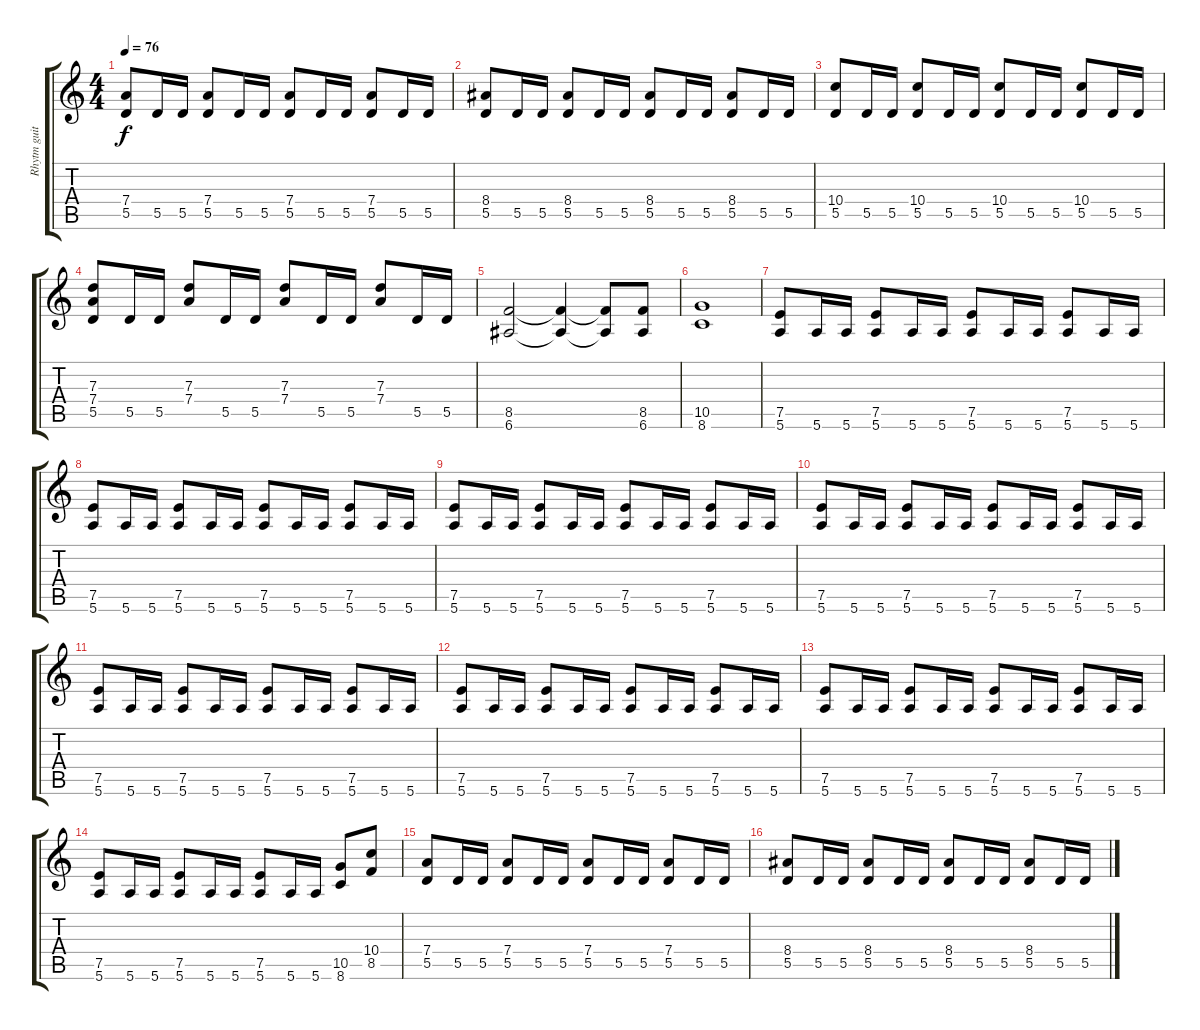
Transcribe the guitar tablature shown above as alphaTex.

\track ("Rhytm guitar" "Rhytm guit") {instrument distortionguitar}
\staff {score tabs}
\tuning (E4 B3 G3 D3 A2 E2) {hide}
\ts (4 4)
\tempo 76
\clef g2
\ks c
(7.4 5.5).8{dy f} 5.5.16 5.5.16 (7.4 5.5).8 5.5.16 5.5.16 (7.4 5.5).8 5.5.16 5.5.16 (7.4 5.5).8 5.5.16 5.5.16 |
(8.4 5.5).8 5.5.16 5.5.16 (8.4 5.5).8 5.5.16 5.5.16 (8.4 5.5).8 5.5.16 5.5.16 (8.4 5.5).8 5.5.16 5.5.16 |
(10.4 5.5).8 5.5.16 5.5.16 (10.4 5.5).8 5.5.16 5.5.16 (10.4 5.5).8 5.5.16 5.5.16 (10.4 5.5).8 5.5.16 5.5.16 |
(7.3 7.4 5.5).8 5.5.16 5.5.16 (7.3 7.4).8 5.5.16 5.5.16 (7.3 7.4).8 5.5.16 5.5.16 (7.3 7.4).8 5.5.16 5.5.16 |
(8.5 6.6).2 (8.5{t} 6.6{t}).4 (8.5{t} 6.6{t}).8 (8.5 6.6).8 |
(10.5 8.6).1 |
(7.5 5.6).8 5.6.16 5.6.16 (7.5 5.6).8 5.6.16 5.6.16 (7.5 5.6).8 5.6.16 5.6.16 (7.5 5.6).8 5.6.16 5.6.16 |
(7.5 5.6).8 5.6.16 5.6.16 (7.5 5.6).8 5.6.16 5.6.16 (7.5 5.6).8 5.6.16 5.6.16 (7.5 5.6).8 5.6.16 5.6.16 |
(7.5 5.6).8 5.6.16 5.6.16 (7.5 5.6).8 5.6.16 5.6.16 (7.5 5.6).8 5.6.16 5.6.16 (7.5 5.6).8 5.6.16 5.6.16 |
(7.5 5.6).8 5.6.16 5.6.16 (7.5 5.6).8 5.6.16 5.6.16 (7.5 5.6).8 5.6.16 5.6.16 (7.5 5.6).8 5.6.16 5.6.16 |
(7.5 5.6).8 5.6.16 5.6.16 (7.5 5.6).8 5.6.16 5.6.16 (7.5 5.6).8 5.6.16 5.6.16 (7.5 5.6).8 5.6.16 5.6.16 |
(7.5 5.6).8 5.6.16 5.6.16 (7.5 5.6).8 5.6.16 5.6.16 (7.5 5.6).8 5.6.16 5.6.16 (7.5 5.6).8 5.6.16 5.6.16 |
(7.5 5.6).8 5.6.16 5.6.16 (7.5 5.6).8 5.6.16 5.6.16 (7.5 5.6).8 5.6.16 5.6.16 (7.5 5.6).8 5.6.16 5.6.16 |
(7.5 5.6).8 5.6.16 5.6.16 (7.5 5.6).8 5.6.16 5.6.16 (7.5 5.6).8 5.6.16 5.6.16 (10.5 8.6).8 (10.4 8.5).8 |
(7.4 5.5).8 5.5.16 5.5.16 (7.4 5.5).8 5.5.16 5.5.16 (7.4 5.5).8 5.5.16 5.5.16 (7.4 5.5).8 5.5.16 5.5.16 |
(8.4 5.5).8 5.5.16 5.5.16 (8.4 5.5).8 5.5.16 5.5.16 (8.4 5.5).8 5.5.16 5.5.16 (8.4 5.5).8 5.5.16 5.5.16
